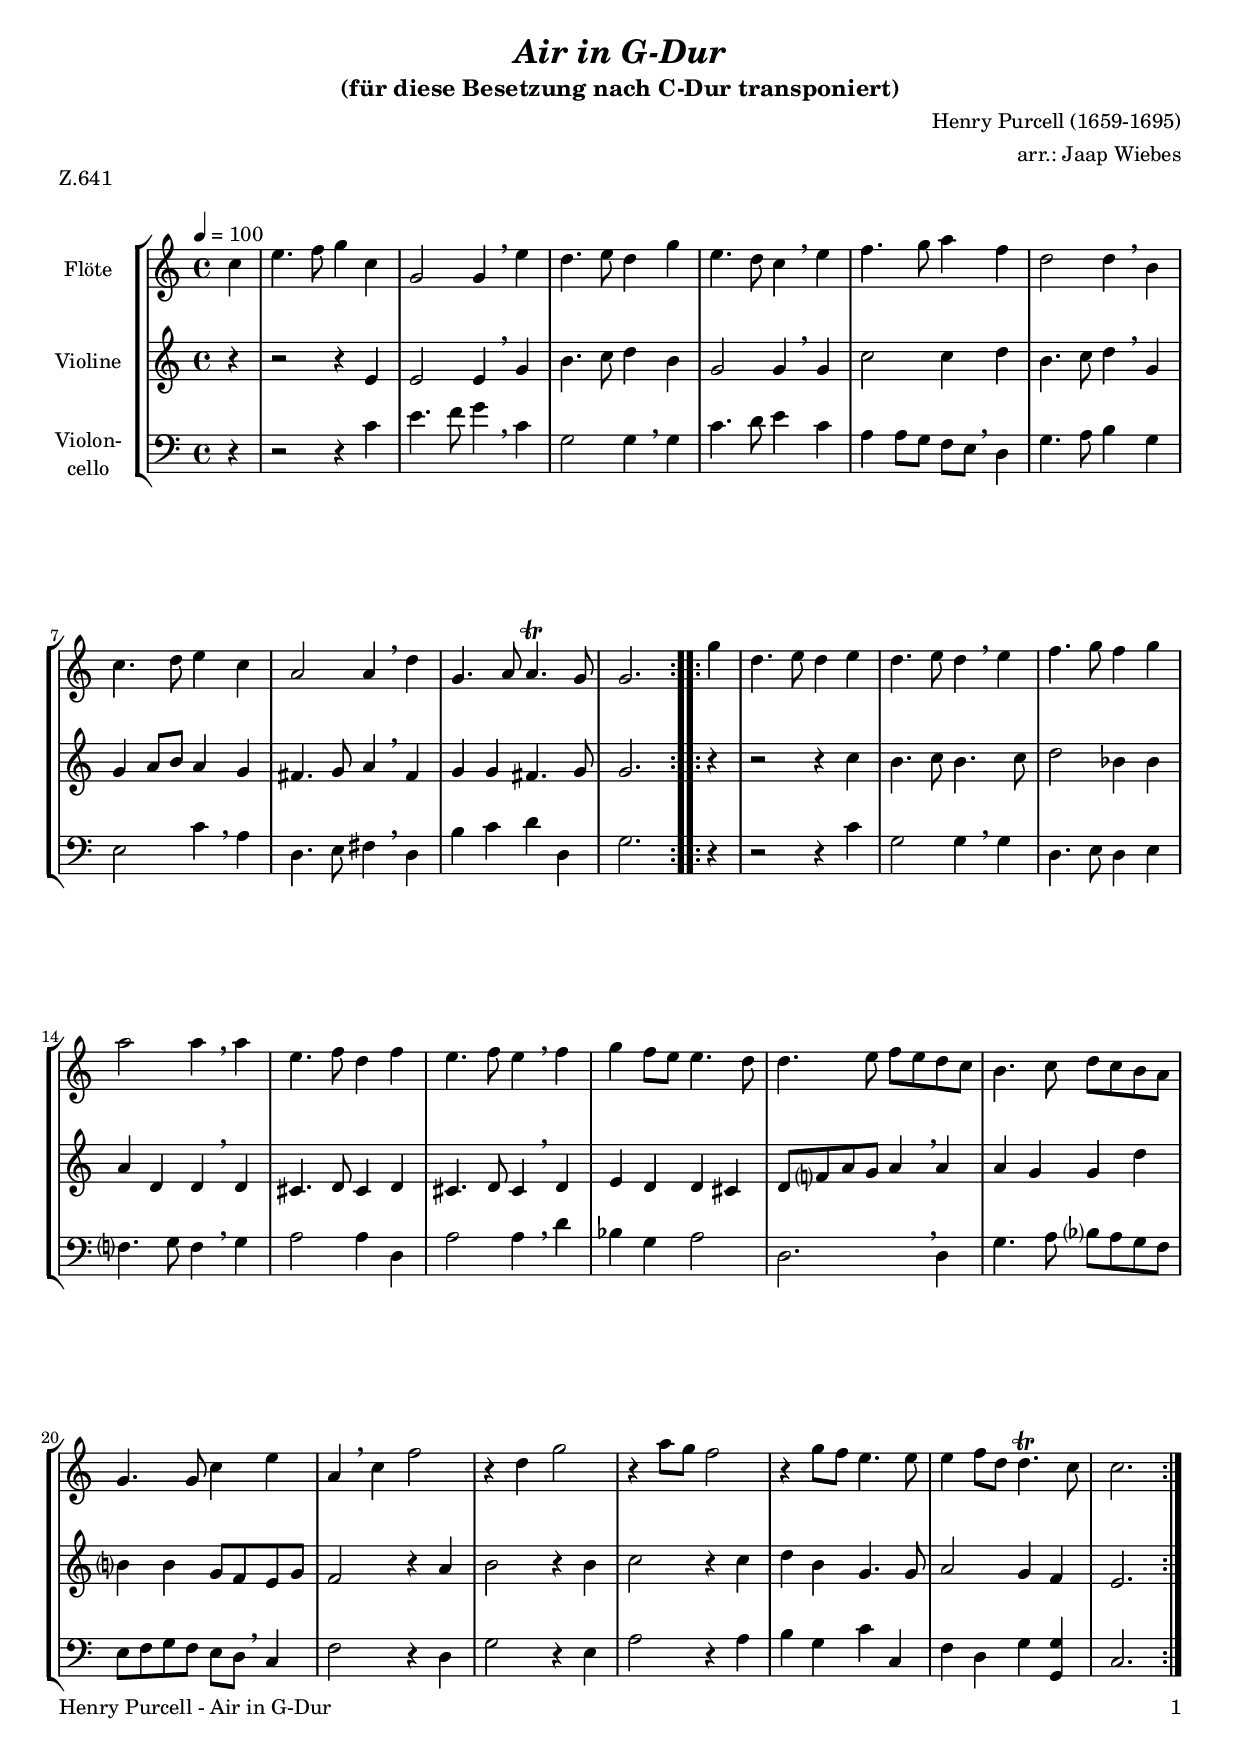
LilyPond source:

\version "2.24.4"
\include "deutsch.ly"

#(set-global-staff-size 18)

\header {
  title     = \markup \bold \italic "Air in G-Dur"
  subtitle  = "(für diese Besetzung nach C-Dur transponiert)"
  composer  = "Henry Purcell (1659-1695)"
  arranger  = "arr.: Jaap Wiebes"
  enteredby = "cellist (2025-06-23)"
  piece     = "Z.641"
}

voiceconsts = {
  \key g \major
  \time 4/4
  \clef "treble"
%  \numericTimeSignature
  \compressEmptyMeasures
  % Set default beaming for all staves
%  \set Timing.beamExceptions = #'()
%  \set Timing.baseMoment     = #(ly:make-moment 1 4)
%  \set Timing.beatStructure  = #'(1 1 1)
  \tempo 4=100
}

mifl = "flute"
mist = "string ensemble 1"
mivl = "violin"
mivc = "cello"
mipz = "pizzicato strings"

rit = \mark \markup \box \italic "rit."

va = \relative c'' {
  \voiceconsts

  \repeat volta 2 {
    \partial 4 g4
    h4. c8 d4 g,
    d2 d4 \breathe h'
    a4. h8 a4 d
    h4. a8 g4 \breathe h
    c4. d8 e4 c
    a2 a4 \breathe fis
    g4. a8 h4 g

    e2 e4 \breathe a
    d,4. e8 e4.\trill d8
    d2.
  }

  \repeat volta 2 {
    d'4
    a4. h8 a4 h
    a4. h8 a4 \breathe h
    c4. d8 c4 d
    e2 e4 \breathe e

    h4. c8 a4 c
    h4. c8 h4 \breathe c
    d c8 h h4. a8
    a4. h8 c h a g
    fis4. g8 a g fis e
    d4. d8 g4 h

    e, \breathe g c2
    r4 a d2
    r4 e8 d c2
    r4 d8 c h4. h8
    h4 c8 a a4.\trill g8
    \partial 2. g2.
  }
}

vb = \relative c' {
  \voiceconsts
  
  \repeat volta 2 {
    \partial 4 r4
    r2 r4 h
    h2 h4 \breathe d
    fis4. g8 a4 fis
    d2 d4 \breathe d
    g2 g4 a
    fis4. g8 a4 \breathe d,
    d e8 fis e4 d

    cis4. d8 e4 \breathe cis
    d d cis4. d8
    d2.
  }

  \repeat volta 2 {
    r4
    r2 r4 g
    fis4. g8 fis4. g8
    a2 f4 f
    e a, a \breathe a

    gis4. a8 gis4 a
    gis4. a8 gis4 \breathe a
    h a a gis
    a8 c? e d e4 \breathe e
    e d d a'
    fis? fis d8 c h d

    c2 r4 e
    fis2 r4 fis
    g2 r4 g
    a fis d4. d8
    e2 d4 c
    \partial 2. h2.
  }
}

vc = \relative c' {
  \voiceconsts
  \clef "bass"
  
  \repeat volta 2 {
    \partial 4 r4
    r2 r4 g
    h4. c8 d4 \breathe g,
    d2 d4 \breathe d
    g4. a8 h4 g
    e e8 d c h \breathe a4
    d4. e8 fis4 d
    h2 g'4 \breathe e

    a,4. h8 cis4 \breathe a
    fis' g a a,
    d2.
  }

  \repeat volta 2 {
    r4
    r2 r4 g
    d2 d4 \breathe d
    a4. h8 a4 h
    c?4. d8 c4 \breathe d

    e2 e4 a,
    e'2 e4 \breathe a
    f d e2
    a,2. \breathe a4
    d4. e8 f? e d c
    h c d c h a \breathe g4

    c2 r4 a
    d2 r4 h
    e2 r4 e
    fis d g g,
    c a d <d, d'>
    \partial 2. g2.
  }
}


music = \new StaffGroup <<
      \new Staff {
	\set Staff.midiInstrument = \mifl
	\set Staff.instrumentName = \markup \center-column { "Flöte" }
	\transpose g c' { \va }
      }

      \new Staff {
	\set Staff.midiInstrument = \mivl
	\set Staff.instrumentName = \markup \center-column { "Violine" }
	\transpose g c' { \vb }
      }

      \new Staff {
	\set Staff.midiInstrument = \mivc
	\set Staff.instrumentName = \markup \center-column { "Violon-" "cello" }
	\transpose g c' { \vc }
      }
>>

\book {
   \paper {
    print-page-number = ##t
    print-first-page-number = ##t
    ragged-last-bottom = ##f
    oddHeaderMarkup = \markup \null
    evenHeaderMarkup = \markup \null
    oddFooterMarkup = \markup {
      \fill-line {
        \if \should-print-page-number
        "Henry Purcell - Air in G-Dur" \fromproperty #'page:page-number-string
      }
    }
    evenFooterMarkup = \oddFooterMarkup
  } \score {
    \music
    \layout {}
  }

  \score {
    \unfoldRepeats \music

    \midi {
      \context {
        \Score
      }
    }
  }
}